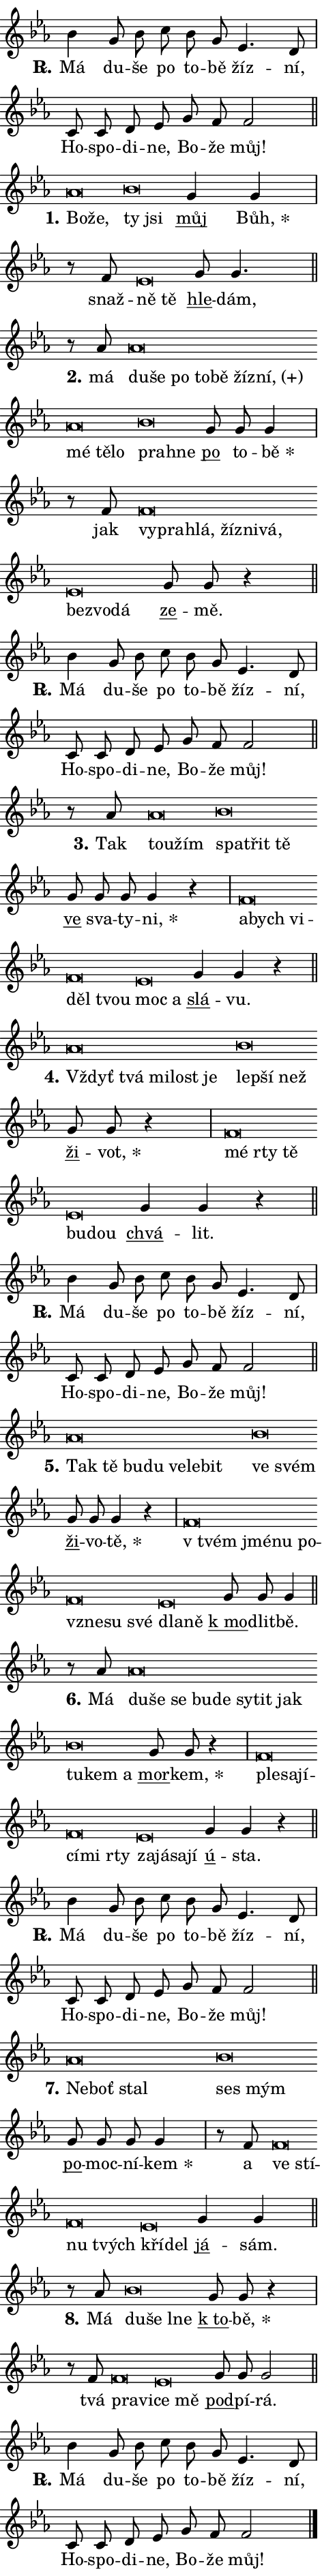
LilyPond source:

\version "2.24.0"
\header { tagline = "" }
\paper {
  indent = 0\cm
  top-margin = 0\cm
  right-margin = 0.13\cm % to fit lyric hyphens
  bottom-margin = 0\cm
  left-margin = 0\cm
  paper-width = 8\cm
  page-breaking = #ly:one-page-breaking
  system-system-spacing.basic-distance = #11
  score-system-spacing.basic-distance = #11
  ragged-last = ##f
}


%% Author: Thomas Morley
%% https://lists.gnu.org/archive/html/lilypond-user/2020-05/msg00002.html
#(define (line-position grob)
"Returns position of @var[grob} in current system:
   @code{'start}, if at first time-step
   @code{'end}, if at last time-step
   @code{'middle} otherwise
"
  (let* ((col (ly:item-get-column grob))
         (ln (ly:grob-object col 'left-neighbor))
         (rn (ly:grob-object col 'right-neighbor))
         (col-to-check-left (if (ly:grob? ln) ln col))
         (col-to-check-right (if (ly:grob? rn) rn col))
         (break-dir-left
           (and
             (ly:grob-property col-to-check-left 'non-musical #f)
             (ly:item-break-dir col-to-check-left)))
         (break-dir-right
           (and
             (ly:grob-property col-to-check-right 'non-musical #f)
             (ly:item-break-dir col-to-check-right))))
        (cond ((eqv? 1 break-dir-left) 'start)
              ((eqv? -1 break-dir-right) 'end)
              (else 'middle))))

#(define (tranparent-at-line-position vctor)
  (lambda (grob)
  "Relying on @code{line-position} select the relevant enry from @var{vctor}.
Used to determine transparency,"
    (case (line-position grob)
      ((end) (not (vector-ref vctor 0)))
      ((middle) (not (vector-ref vctor 1)))
      ((start) (not (vector-ref vctor 2))))))

noteHeadBreakVisibility =
#(define-music-function (break-visibility)(vector?)
"Makes @code{NoteHead}s transparent relying on @var{break-visibility}"
#{
  \override NoteHead.transparent =
    #(tranparent-at-line-position break-visibility)
#})

#(define delete-ledgers-for-transparent-note-heads
  (lambda (grob)
    "Reads whether a @code{NoteHead} is transparent.
If so this @code{NoteHead} is removed from @code{'note-heads} from
@var{grob}, which is supposed to be @code{LedgerLineSpanner}.
As a result ledgers are not printed for this @code{NoteHead}"
    (let* ((nhds-array (ly:grob-object grob 'note-heads))
           (nhds-list
             (if (ly:grob-array? nhds-array)
                 (ly:grob-array->list nhds-array)
                 '()))
           ;; Relies on the transparent-property being done before
           ;; Staff.LedgerLineSpanner.after-line-breaking is executed.
           ;; This is fragile ...
           (to-keep
             (remove
               (lambda (nhd)
                 (ly:grob-property nhd 'transparent #f))
               nhds-list)))
      ;; TODO find a better method to iterate over grob-arrays, similiar
      ;; to filter/remove etc for lists
      ;; For now rebuilt from scratch
      (set! (ly:grob-object grob 'note-heads)  '())
      (for-each
        (lambda (nhd)
          (ly:pointer-group-interface::add-grob grob 'note-heads nhd))
        to-keep))))

squashNotes = {
  \override NoteHead.X-extent = #'(-0.2 . 0.2)
  \override NoteHead.Y-extent = #'(-0.75 . 0)
  \override NoteHead.stencil =
    #(lambda (grob)
       (let ((pos (ly:grob-property grob 'staff-position)))
         (begin
           (if (< pos -7) (display "ERROR: Lower brevis then expected\n") (display ""))
           (if (<= pos -6) ly:text-interface::print ly:note-head::print))))
}
unSquashNotes = {
  \revert NoteHead.X-extent
  \revert NoteHead.Y-extent
  \revert NoteHead.stencil
}

hideNotes = \noteHeadBreakVisibility #begin-of-line-visible
unHideNotes = \noteHeadBreakVisibility #all-visible

% work-around for resetting accidentals
% https://lilypond.org/doc/v2.23/Documentation/notation/displaying-rhythms#unmetered-music
cadenzaMeasure = {
  \cadenzaOff
  \partial 1024 s1024
  \cadenzaOn
}

#(define-markup-command (accent layout props text) (markup?)
  "Underline accented syllable"
  (interpret-markup layout props
    #{\markup \override #'(offset . 4.3) \underline { #text }#}))

responsum = \markup \concat {
  "R" \hspace #-1.05 \path #0.1 #'((moveto 0 0.07) (lineto 0.9 0.8)) \hspace #0.05 "."
}

spaceSize = #0.6828661417322834 % exact space size for TeX Gyre Schola

\layout {
  \context {
    \Staff
    \remove "Time_signature_engraver"
    \override LedgerLineSpanner.after-line-breaking = #delete-ledgers-for-transparent-note-heads
  }
  \context {
    \Lyrics {
      \override LyricSpace.minimum-distance = \spaceSize
      \override LyricText.font-name = #"TeX Gyre Schola"
      \override LyricText.font-size = 1
      \override StanzaNumber.font-name = #"TeX Gyre Schola Bold"
      \override StanzaNumber.font-size = 1
    }
  }
  \context {
    \Score 
    \override NoteHead.text =
      #(lambda (grob) 
        (let ((pos (ly:grob-property grob 'staff-position)))
          #{\markup {
            \combine
              \halign #-0.55 \raise #(if (= pos -6) 0 0.5) \override #'(thickness . 2) \draw-line #'(3.2 . 0)
              \musicglyph "noteheads.sM1"
          }#}))
  }
}

% magnetic-lyrics.ily
%
%   written by
%     Jean Abou Samra <jean@abou-samra.fr>
%     Werner Lemberg <wl@gnu.org>
%
%   adapted by
%     Jiri Hon <jiri.hon@gmail.com>
%
% Version 2022-Apr-15

% https://www.mail-archive.com/lilypond-user@gnu.org/msg149350.html

#(define (Left_hyphen_pointer_engraver context)
   "Collect syllable-hyphen-syllable occurrences in lyrics and store
them in properties.  This engraver only looks to the left.  For
example, if the lyrics input is @code{foo -- bar}, it does the
following.

@itemize @bullet
@item
Set the @code{text} property of the @code{LyricHyphen} grob between
@q{foo} and @q{bar} to @code{foo}.

@item
Set the @code{left-hyphen} property of the @code{LyricText} grob with
text @q{foo} to the @code{LyricHyphen} grob between @q{foo} and
@q{bar}.
@end itemize

Use this auxiliary engraver in combination with the
@code{lyric-@/text::@/apply-@/magnetic-@/offset!} hook."
   (let ((hyphen #f)
         (text #f))
     (make-engraver
      (acknowledgers
       ((lyric-syllable-interface engraver grob source-engraver)
        (set! text grob)))
      (end-acknowledgers
       ((lyric-hyphen-interface engraver grob source-engraver)
        ;(when (not (grob::has-interface grob 'lyric-space-interface))
          (set! hyphen grob)));)
      ((stop-translation-timestep engraver)
       (when (and text hyphen)
         (ly:grob-set-object! text 'left-hyphen hyphen))
       (set! text #f)
       (set! hyphen #f)))))

#(define (lyric-text::apply-magnetic-offset! grob)
   "If the space between two syllables is less than the value in
property @code{LyricText@/.details@/.squash-threshold}, move the right
syllable to the left so that it gets concatenated with the left
syllable.

Use this function as a hook for
@code{LyricText@/.after-@/line-@/breaking} if the
@code{Left_@/hyphen_@/pointer_@/engraver} is active."
   (let ((hyphen (ly:grob-object grob 'left-hyphen #f)))
     (when hyphen
       (let ((left-text (ly:spanner-bound hyphen LEFT)))
         (when (grob::has-interface left-text 'lyric-syllable-interface)
           (let* ((common (ly:grob-common-refpoint grob left-text X))
                  (this-x-ext (ly:grob-extent grob common X))
                  (left-x-ext
                   (begin
                     ;; Trigger magnetism for left-text.
                     (ly:grob-property left-text 'after-line-breaking)
                     (ly:grob-extent left-text common X)))
                  ;; `delta` is the gap width between two syllables.
                  (delta (- (interval-start this-x-ext)
                            (interval-end left-x-ext)))
                  (details (ly:grob-property grob 'details))
                  (threshold (assoc-get 'squash-threshold details 0.2)))
             (when (< delta threshold)
               (let* (;; We have to manipulate the input text so that
                      ;; ligatures crossing syllable boundaries are not
                      ;; disabled.  For languages based on the Latin
                      ;; script this is essentially a beautification.
                      ;; However, for non-Western scripts it can be a
                      ;; necessity.
                      (lt (ly:grob-property left-text 'text))
                      (rt (ly:grob-property grob 'text))
                      (is-space (grob::has-interface hyphen 'lyric-space-interface))
                      (space (if is-space " " ""))
                      (extra-delta (if is-space spaceSize 0))
                      ;; Append new syllable.
                      (ltrt-space (if (and (string? lt) (string? rt))
                                (string-append lt space rt)
                                (make-concat-markup (list lt space rt))))
                      ;; Right-align `ltrt` to the right side.
                      (ltrt-space-markup (grob-interpret-markup
                               grob
                               (make-translate-markup
                                (cons (interval-length this-x-ext) 0)
                                (make-right-align-markup ltrt-space)))))
                 (begin
                   ;; Don't print `left-text`.
                   (ly:grob-set-property! left-text 'stencil #f)
                   ;; Set text and stencil (which holds all collected
                   ;; syllables so far) and shift it to the left.
                   (ly:grob-set-property! grob 'text ltrt-space)
                   (ly:grob-set-property! grob 'stencil ltrt-space-markup)
                   (ly:grob-translate-axis! grob (- (- delta extra-delta)) X))))))))))


#(define (lyric-hyphen::displace-bounds-first grob)
   ;; Make very sure this callback isn't triggered too early.
   (let ((left (ly:spanner-bound grob LEFT))
         (right (ly:spanner-bound grob RIGHT)))
     (ly:grob-property left 'after-line-breaking)
     (ly:grob-property right 'after-line-breaking)
     (ly:lyric-hyphen::print grob)))

squashThreshold = #0.4

\layout {
  \context {
    \Lyrics
    \consists #Left_hyphen_pointer_engraver
    \override LyricText.after-line-breaking =
      #lyric-text::apply-magnetic-offset!
    \override LyricHyphen.stencil = #lyric-hyphen::displace-bounds-first
    \override LyricText.details.squash-threshold = \squashThreshold
    \override LyricHyphen.minimum-distance = 0
    \override LyricHyphen.minimum-length = \squashThreshold
  }
}

squashText = \override LyricText.details.squash-threshold = 9999
unSquashText = \override LyricText.details.squash-threshold = \squashThreshold

leftText = \override LyricText.self-alignment-X = #LEFT
unLeftText = \revert LyricText.self-alignment-X

starOffset = #(lambda (grob) 
                (let ((x_offset (ly:self-alignment-interface::aligned-on-x-parent grob)))
                  (if (= x_offset 0) 0 (+ x_offset 1.2))))

star = #(define-music-function (syllable)(string?)
"Append star separator at the end of a syllable"
#{
  \once \override LyricText.X-offset = #starOffset
  \lyricmode { \markup {
    #syllable
    \override #'((font-name . "TeX Gyre Schola Bold")) \hspace #0.2 \lower #0.65 \larger "*"
  } }
#})

starAccent = #(define-music-function (syllable)(string?)
"Append star separator at the end of a syllable and make accent"
#{
  \once \override LyricText.X-offset = #starOffset
  \lyricmode { \markup {
    \accent #syllable
    \override #'((font-name . "TeX Gyre Schola Bold")) \hspace #0.2 \lower #0.65 \larger "*"
  } }
#})

breath = #(define-music-function (syllable)(string?)
"Append breathing indicator at the end of a syllable"
#{
  \lyricmode { \markup { #syllable "+" } }
#})

optionalBreath = #(define-music-function (syllable)(string?)
"Append optional breathing indicator at the end of a syllable"
#{
  \lyricmode { \markup { #syllable "(+)" } }
#})


\score {
    <<
        \new Voice = "melody" { \cadenzaOn \key es \major \relative { bes'4 g8 bes c bes g \bar "" es4. d8 \cadenzaMeasure \bar "|" c c d es \bar "" g f f2 \cadenzaMeasure \bar "||" \break } }
        \new Lyrics \lyricsto "melody" { \lyricmode { \set stanza = \responsum
Má du -- še po to -- bě žíz -- ní, Ho -- spo -- di -- ne, Bo -- že můj! } }
    >>
    \layout {}
}

\score {
    <<
        \new Voice = "melody" { \cadenzaOn \key es \major \relative { \squashNotes as'\breve*1/16 \hideNotes \breve*1/16 \bar "" \unHideNotes \unSquashNotes \squashNotes bes\breve*1/16 \hideNotes \breve*1/16 \bar "" \unHideNotes \unSquashNotes \bar "" g4 g4 \cadenzaMeasure \bar "|" r8 f \squashNotes es\breve*1/16 \hideNotes \breve*1/16 \bar "" \unHideNotes \unSquashNotes \bar "" g8 g4. \cadenzaMeasure \bar "||" \break } }
        \new Lyrics \lyricsto "melody" { \lyricmode { \set stanza = "1."
\leftText Bo -- \squashText že, \unSquashText ty \squashText jsi \unLeftText \unSquashText \markup \accent můj \star Bůh, snaž -- \leftText ně \squashText tě \unLeftText \unSquashText \markup \accent hle -- dám, } }
    >>
    \layout {}
}

\score {
    <<
        \new Voice = "melody" { \cadenzaOn \key es \major \relative { r8 as'8 \squashNotes as\breve*1/16 \hideNotes \breve*1/16 \bar "" \breve*1/16 \bar "" \breve*1/16 \bar "" \breve*1/16 \bar "" \breve*1/16 \bar "" \breve*1/16 \bar "" \breve*1/16 \bar "" \breve*1/16 \breve*1/16 \bar "" \unHideNotes \unSquashNotes \squashNotes bes\breve*1/16 \hideNotes \breve*1/16 \bar "" \unHideNotes \unSquashNotes \bar "" g8 g g4 \cadenzaMeasure \bar "|" r8 f8 \squashNotes f\breve*1/16 \hideNotes \breve*1/16 \bar "" \breve*1/16 \bar "" \breve*1/16 \bar "" \breve*1/16 \breve*1/16 \bar "" \unHideNotes \unSquashNotes \squashNotes es\breve*1/16 \hideNotes \breve*1/16 \breve*1/16 \bar "" \unHideNotes \unSquashNotes \bar "" g8 g r4 \cadenzaMeasure \bar "||" \break } }
        \new Lyrics \lyricsto "melody" { \lyricmode { \set stanza = "2."
má \leftText du -- \squashText še po to -- bě žíz -- \optionalBreath ní, mé tě -- lo \unSquashText pra -- \squashText hne \unLeftText \unSquashText \markup \accent po to -- \star bě jak \leftText vy -- \squashText pra -- hlá, žíz -- ni -- vá, \unSquashText bez -- \squashText vo -- dá \unLeftText \unSquashText \markup \accent ze -- mě. } }
    >>
    \layout {}
}

\score {
    <<
        \new Voice = "melody" { \cadenzaOn \key es \major \relative { bes'4 g8 bes c bes g \bar "" es4. d8 \cadenzaMeasure \bar "|" c c d es \bar "" g f f2 \cadenzaMeasure \bar "||" \break } }
        \new Lyrics \lyricsto "melody" { \lyricmode { \set stanza = \responsum
Má du -- še po to -- bě žíz -- ní, Ho -- spo -- di -- ne, Bo -- že můj! } }
    >>
    \layout {}
}

\score {
    <<
        \new Voice = "melody" { \cadenzaOn \key es \major \relative { r8 as'8 \squashNotes as\breve*1/16 \hideNotes \breve*1/16 \bar "" \unHideNotes \unSquashNotes \squashNotes bes\breve*1/16 \hideNotes \breve*1/16 \breve*1/16 \bar "" \unHideNotes \unSquashNotes \bar "" g8 g g g4 r \cadenzaMeasure \bar "|" \squashNotes f\breve*1/16 \hideNotes \breve*1/16 \bar "" \breve*1/16 \bar "" \breve*1/16 \breve*1/16 \bar "" \unHideNotes \unSquashNotes \squashNotes es\breve*1/16 \hideNotes \breve*1/16 \bar "" \unHideNotes \unSquashNotes \bar "" g4 g r \cadenzaMeasure \bar "||" \break } }
        \new Lyrics \lyricsto "melody" { \lyricmode { \set stanza = "3."
Tak \leftText tou -- \squashText žím \unSquashText spa -- \squashText třit tě \unLeftText \unSquashText \markup \accent ve sva -- ty -- \star ni, \leftText a -- \squashText bych vi -- děl tvou \unSquashText moc \squashText a \unLeftText \unSquashText \markup \accent slá -- vu. } }
    >>
    \layout {}
}

\score {
    <<
        \new Voice = "melody" { \cadenzaOn \key es \major \relative { \squashNotes as'\breve*1/16 \hideNotes \breve*1/16 \bar "" \breve*1/16 \bar "" \breve*1/16 \breve*1/16 \bar "" \unHideNotes \unSquashNotes \squashNotes bes\breve*1/16 \hideNotes \breve*1/16 \breve*1/16 \bar "" \unHideNotes \unSquashNotes \bar "" g8 g r4 \cadenzaMeasure \bar "|" \squashNotes f\breve*1/16 \hideNotes \breve*1/16 \breve*1/16 \bar "" \unHideNotes \unSquashNotes \squashNotes es\breve*1/16 \hideNotes \breve*1/16 \bar "" \unHideNotes \unSquashNotes \bar "" g4 g r \cadenzaMeasure \bar "||" \break } }
        \new Lyrics \lyricsto "melody" { \lyricmode { \set stanza = "4."
\leftText Vždyť \squashText tvá mi -- lost je \unSquashText lep -- \squashText ší než \unLeftText \unSquashText \markup \accent ži -- \star vot, \leftText mé \squashText rty tě \unSquashText bu -- \squashText dou \unLeftText \unSquashText \markup \accent chvá -- lit. } }
    >>
    \layout {}
}

\score {
    <<
        \new Voice = "melody" { \cadenzaOn \key es \major \relative { bes'4 g8 bes c bes g \bar "" es4. d8 \cadenzaMeasure \bar "|" c c d es \bar "" g f f2 \cadenzaMeasure \bar "||" \break } }
        \new Lyrics \lyricsto "melody" { \lyricmode { \set stanza = \responsum
Má du -- še po to -- bě žíz -- ní, Ho -- spo -- di -- ne, Bo -- že můj! } }
    >>
    \layout {}
}

\score {
    <<
        \new Voice = "melody" { \cadenzaOn \key es \major \relative { \squashNotes as'\breve*1/16 \hideNotes \breve*1/16 \bar "" \breve*1/16 \bar "" \breve*1/16 \bar "" \breve*1/16 \bar "" \breve*1/16 \breve*1/16 \bar "" \unHideNotes \unSquashNotes \squashNotes bes\breve*1/16 \hideNotes \breve*1/16 \bar "" \unHideNotes \unSquashNotes \bar "" g8 g g4 r \cadenzaMeasure \bar "|" \squashNotes f\breve*1/16 \hideNotes \breve*1/16 \bar "" \breve*1/16 \bar "" \breve*1/16 \bar "" \breve*1/16 \bar "" \breve*1/16 \breve*1/16 \bar "" \unHideNotes \unSquashNotes \squashNotes es\breve*1/16 \hideNotes \breve*1/16 \bar "" \unHideNotes \unSquashNotes \bar "" g8 g g4 \cadenzaMeasure \bar "||" \break } }
        \new Lyrics \lyricsto "melody" { \lyricmode { \set stanza = "5."
\leftText Tak \squashText tě bu -- du ve -- le -- bit \unSquashText ve \squashText svém \unLeftText \unSquashText \markup \accent ži -- vo -- \star tě, \leftText "v tvém" \squashText jmé -- nu po -- vzne -- su své \unSquashText dla -- \squashText ně \unLeftText \unSquashText \markup \accent "k mo" -- dlit -- bě. } }
    >>
    \layout {}
}

\score {
    <<
        \new Voice = "melody" { \cadenzaOn \key es \major \relative { r8 as'8 \squashNotes as\breve*1/16 \hideNotes \breve*1/16 \bar "" \breve*1/16 \bar "" \breve*1/16 \bar "" \breve*1/16 \bar "" \breve*1/16 \bar "" \breve*1/16 \breve*1/16 \bar "" \unHideNotes \unSquashNotes \squashNotes bes\breve*1/16 \hideNotes \breve*1/16 \breve*1/16 \bar "" \unHideNotes \unSquashNotes \bar "" g8 g r4 \cadenzaMeasure \bar "|" \squashNotes f\breve*1/16 \hideNotes \breve*1/16 \bar "" \breve*1/16 \bar "" \breve*1/16 \bar "" \breve*1/16 \breve*1/16 \bar "" \unHideNotes \unSquashNotes \squashNotes es\breve*1/16 \hideNotes \breve*1/16 \bar "" \breve*1/16 \breve*1/16 \bar "" \unHideNotes \unSquashNotes \bar "" g4 g r \cadenzaMeasure \bar "||" \break } }
        \new Lyrics \lyricsto "melody" { \lyricmode { \set stanza = "6."
Má \leftText du -- \squashText še se bu -- de sy -- tit jak \unSquashText tu -- \squashText kem a \unLeftText \unSquashText \markup \accent mor -- \star kem, \leftText ple -- \squashText sa -- jí -- cí -- mi rty \unSquashText za -- \squashText já -- sa -- jí \unLeftText \unSquashText \markup \accent ú -- sta. } }
    >>
    \layout {}
}

\score {
    <<
        \new Voice = "melody" { \cadenzaOn \key es \major \relative { bes'4 g8 bes c bes g \bar "" es4. d8 \cadenzaMeasure \bar "|" c c d es \bar "" g f f2 \cadenzaMeasure \bar "||" \break } }
        \new Lyrics \lyricsto "melody" { \lyricmode { \set stanza = \responsum
Má du -- še po to -- bě žíz -- ní, Ho -- spo -- di -- ne, Bo -- že můj! } }
    >>
    \layout {}
}

\score {
    <<
        \new Voice = "melody" { \cadenzaOn \key es \major \relative { \squashNotes as'\breve*1/16 \hideNotes \breve*1/16 \breve*1/16 \bar "" \unHideNotes \unSquashNotes \squashNotes bes\breve*1/16 \hideNotes \breve*1/16 \bar "" \unHideNotes \unSquashNotes \bar "" g8 g g g4 \cadenzaMeasure \bar "|" r8 f8 \squashNotes f\breve*1/16 \hideNotes \breve*1/16 \bar "" \breve*1/16 \breve*1/16 \bar "" \unHideNotes \unSquashNotes \squashNotes es\breve*1/16 \hideNotes \breve*1/16 \bar "" \unHideNotes \unSquashNotes \bar "" g4 g4 \cadenzaMeasure \bar "||" \break } }
        \new Lyrics \lyricsto "melody" { \lyricmode { \set stanza = "7."
\leftText Ne -- \squashText boť stal \unSquashText ses \squashText mým \unLeftText \unSquashText \markup \accent po -- moc -- ní -- \star kem a \leftText ve \squashText stí -- nu tvých \unSquashText kří -- \squashText del \unLeftText \unSquashText \markup \accent já -- sám. } }
    >>
    \layout {}
}

\score {
    <<
        \new Voice = "melody" { \cadenzaOn \key es \major \relative { r8 as'8 \squashNotes bes\breve*1/16 \hideNotes \breve*1/16 \breve*1/16 \bar "" \unHideNotes \unSquashNotes \bar "" g8 g r4 \cadenzaMeasure \bar "|" r8 f8 \squashNotes f\breve*1/16 \hideNotes \breve*1/16 \bar "" \unHideNotes \unSquashNotes \squashNotes es\breve*1/16 \hideNotes \breve*1/16 \bar "" \unHideNotes \unSquashNotes \bar "" g8 g g2 \cadenzaMeasure \bar "||" \break } }
        \new Lyrics \lyricsto "melody" { \lyricmode { \set stanza = "8."
Má \leftText du -- \squashText še lne \unLeftText \unSquashText \markup \accent "k to" -- \star bě, tvá \leftText pra -- \squashText vi -- \unSquashText ce \squashText mě \unLeftText \unSquashText \markup \accent pod -- pí -- rá. } }
    >>
    \layout {}
}

\score {
    <<
        \new Voice = "melody" { \cadenzaOn \key es \major \relative { bes'4 g8 bes c bes g \bar "" es4. d8 \cadenzaMeasure \bar "|" c c d es \bar "" g f f2 \cadenzaMeasure \bar "||" \break } \bar "|." }
        \new Lyrics \lyricsto "melody" { \lyricmode { \set stanza = \responsum
Má du -- še po to -- bě žíz -- ní, Ho -- spo -- di -- ne, Bo -- že můj! } }
    >>
    \layout {}
}
